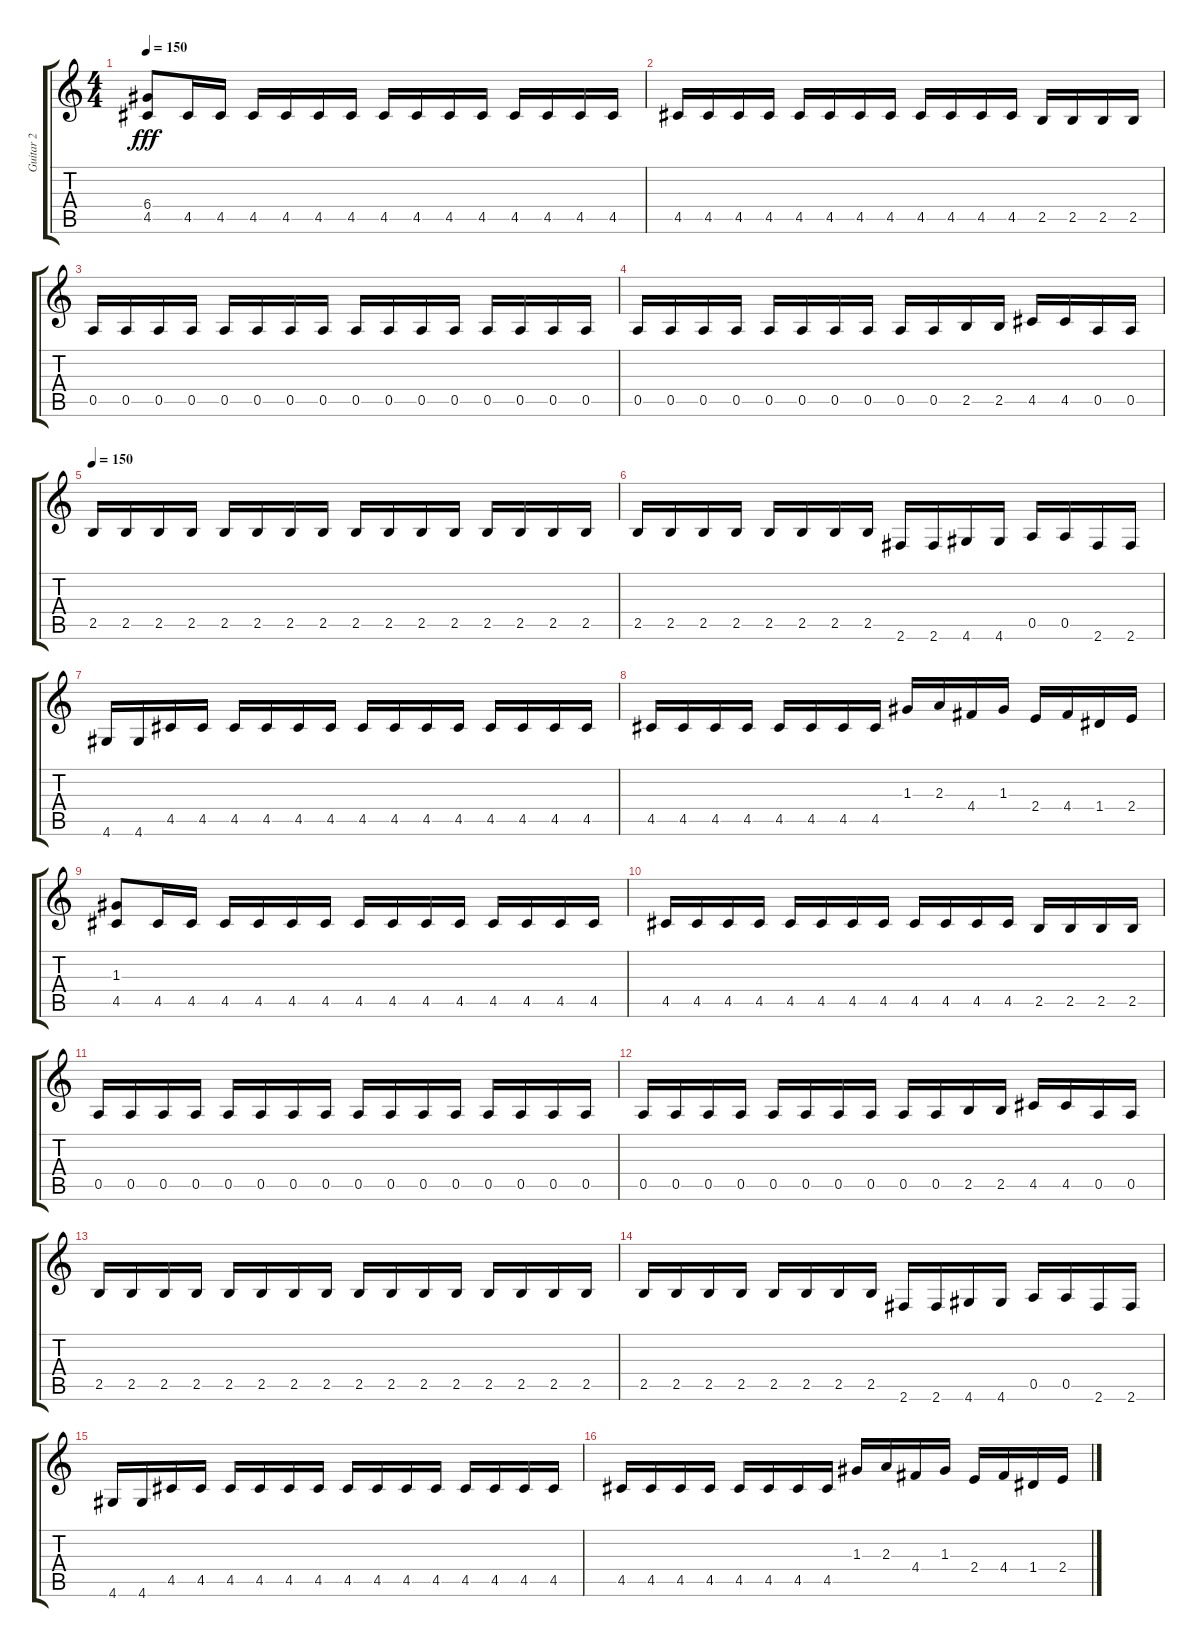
\track ("Guitar 2" "Guitar 2") {instrument overdrivenguitar}
\staff {score tabs}
\tuning (E4 B3 G3 D3 A2 E2) {hide}
\ts (4 4)
\tempo 150
\clef g2
\ks c
(6.4 4.5).8{dy fff} 4.5.16 4.5.16 4.5.16 4.5.16 4.5.16 4.5.16 4.5.16 4.5.16 4.5.16 4.5.16 4.5.16 4.5.16 4.5.16 4.5.16 |
4.5.16 4.5.16 4.5.16 4.5.16 4.5.16 4.5.16 4.5.16 4.5.16 4.5.16 4.5.16 4.5.16 4.5.16 2.5.16 2.5.16 2.5.16 2.5.16 |
0.5.16 0.5.16 0.5.16 0.5.16 0.5.16 0.5.16 0.5.16 0.5.16 0.5.16 0.5.16 0.5.16 0.5.16 0.5.16 0.5.16 0.5.16 0.5.16 |
0.5.16 0.5.16 0.5.16 0.5.16 0.5.16 0.5.16 0.5.16 0.5.16 0.5.16 0.5.16 2.5.16 2.5.16 4.5.16 4.5.16 0.5.16 0.5.16 |
\tempo 150
2.5.16 2.5.16 2.5.16 2.5.16 2.5.16 2.5.16 2.5.16 2.5.16 2.5.16 2.5.16 2.5.16 2.5.16 2.5.16 2.5.16 2.5.16 2.5.16 |
2.5.16 2.5.16 2.5.16 2.5.16 2.5.16 2.5.16 2.5.16 2.5.16 2.6.16 2.6.16 4.6.16 4.6.16 0.5.16 0.5.16 2.6.16 2.6.16 |
4.6.16 4.6.16 4.5.16 4.5.16 4.5.16 4.5.16 4.5.16 4.5.16 4.5.16 4.5.16 4.5.16 4.5.16 4.5.16 4.5.16 4.5.16 4.5.16 |
4.5.16 4.5.16 4.5.16 4.5.16 4.5.16 4.5.16 4.5.16 4.5.16 1.3.16 2.3.16 4.4.16 1.3.16 2.4.16 4.4.16 1.4.16 2.4.16 |
(1.3 4.5).8 4.5.16 4.5.16 4.5.16 4.5.16 4.5.16 4.5.16 4.5.16 4.5.16 4.5.16 4.5.16 4.5.16 4.5.16 4.5.16 4.5.16 |
4.5.16 4.5.16 4.5.16 4.5.16 4.5.16 4.5.16 4.5.16 4.5.16 4.5.16 4.5.16 4.5.16 4.5.16 2.5.16 2.5.16 2.5.16 2.5.16 |
0.5.16 0.5.16 0.5.16 0.5.16 0.5.16 0.5.16 0.5.16 0.5.16 0.5.16 0.5.16 0.5.16 0.5.16 0.5.16 0.5.16 0.5.16 0.5.16 |
0.5.16 0.5.16 0.5.16 0.5.16 0.5.16 0.5.16 0.5.16 0.5.16 0.5.16 0.5.16 2.5.16 2.5.16 4.5.16 4.5.16 0.5.16 0.5.16 |
2.5.16 2.5.16 2.5.16 2.5.16 2.5.16 2.5.16 2.5.16 2.5.16 2.5.16 2.5.16 2.5.16 2.5.16 2.5.16 2.5.16 2.5.16 2.5.16 |
2.5.16 2.5.16 2.5.16 2.5.16 2.5.16 2.5.16 2.5.16 2.5.16 2.6.16 2.6.16 4.6.16 4.6.16 0.5.16 0.5.16 2.6.16 2.6.16 |
4.6.16 4.6.16 4.5.16 4.5.16 4.5.16 4.5.16 4.5.16 4.5.16 4.5.16 4.5.16 4.5.16 4.5.16 4.5.16 4.5.16 4.5.16 4.5.16 |
4.5.16 4.5.16 4.5.16 4.5.16 4.5.16 4.5.16 4.5.16 4.5.16 1.3.16 2.3.16 4.4.16 1.3.16 2.4.16 4.4.16 1.4.16 2.4.16
